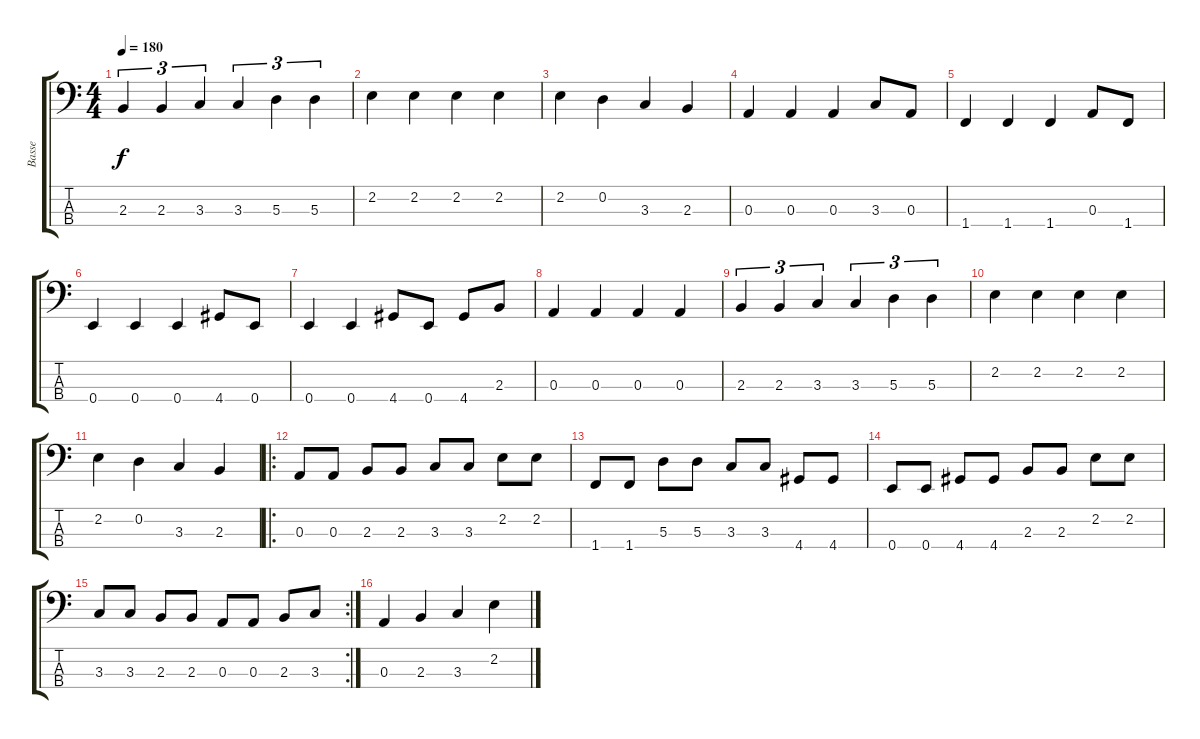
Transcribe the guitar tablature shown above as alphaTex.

\track ("Basse" "Basse") {instrument electricbassfinger}
\staff {score tabs}
\tuning (G2 D2 A1 E1) {hide}
\ts (4 4)
\tempo 180
\clef f4
\ks c
2.3.4{tu (3 2) dy f} 2.3.4{tu (3 2)} 3.3.4{tu (3 2)} 3.3.4{tu (3 2)} 5.3.4{tu (3 2)} 5.3.4{tu (3 2)} |
2.2.4 2.2.4 2.2.4 2.2.4 |
2.2.4 0.2.4 3.3.4 2.3.4 |
0.3.4 0.3.4 0.3.4 3.3.8 0.3.8 |
1.4.4 1.4.4 1.4.4 0.3.8 1.4.8 |
0.4.4 0.4.4 0.4.4 4.4.8 0.4.8 |
0.4.4 0.4.4 4.4.8 0.4.8 4.4.8 2.3.8 |
0.3.4 0.3.4 0.3.4 0.3.4 |
2.3.4{tu (3 2)} 2.3.4{tu (3 2)} 3.3.4{tu (3 2)} 3.3.4{tu (3 2)} 5.3.4{tu (3 2)} 5.3.4{tu (3 2)} |
2.2.4 2.2.4 2.2.4 2.2.4 |
2.2.4 0.2.4 3.3.4 2.3.4 |
\ro
0.3.8 0.3.8 2.3.8 2.3.8 3.3.8 3.3.8 2.2.8 2.2.8 |
1.4.8 1.4.8 5.3.8 5.3.8 3.3.8 3.3.8 4.4.8 4.4.8 |
0.4.8 0.4.8 4.4.8 4.4.8 2.3.8 2.3.8 2.2.8 2.2.8 |
\rc 2
3.3.8 3.3.8 2.3.8 2.3.8 0.3.8 0.3.8 2.3.8 3.3.8 |
0.3.4 2.3.4 3.3.4 2.2.4
